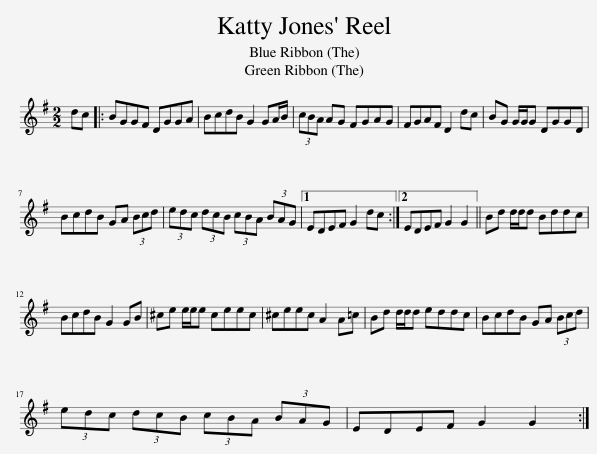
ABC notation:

X:1
L:1/8
M:2/2
I:linebreak $
K:G
V:1 treble
V:1
 dc |: BGGF DGGA | BcdB G2 GA/B/ | (3cBA AG FGAG | FGAF D2 dc | %5
 BG G/G/G DGGD |$ BcdB GA (3Bcd | (3edc (3dcB (3cBA (3BAG |1 EDEF G2 dc :|2 EDEF G2 G2 || %10
 Bd d/d/d Bddc |$ BcdB G2 GB | ^ce e/e/e ceec | ^ceec A2 A=c | Bd d/d/d eddc | %15
 BcdB GA (3Bcd |$ (3edc (3dcB (3cBA (3BAG | EDEF G2 G2 :| %18
